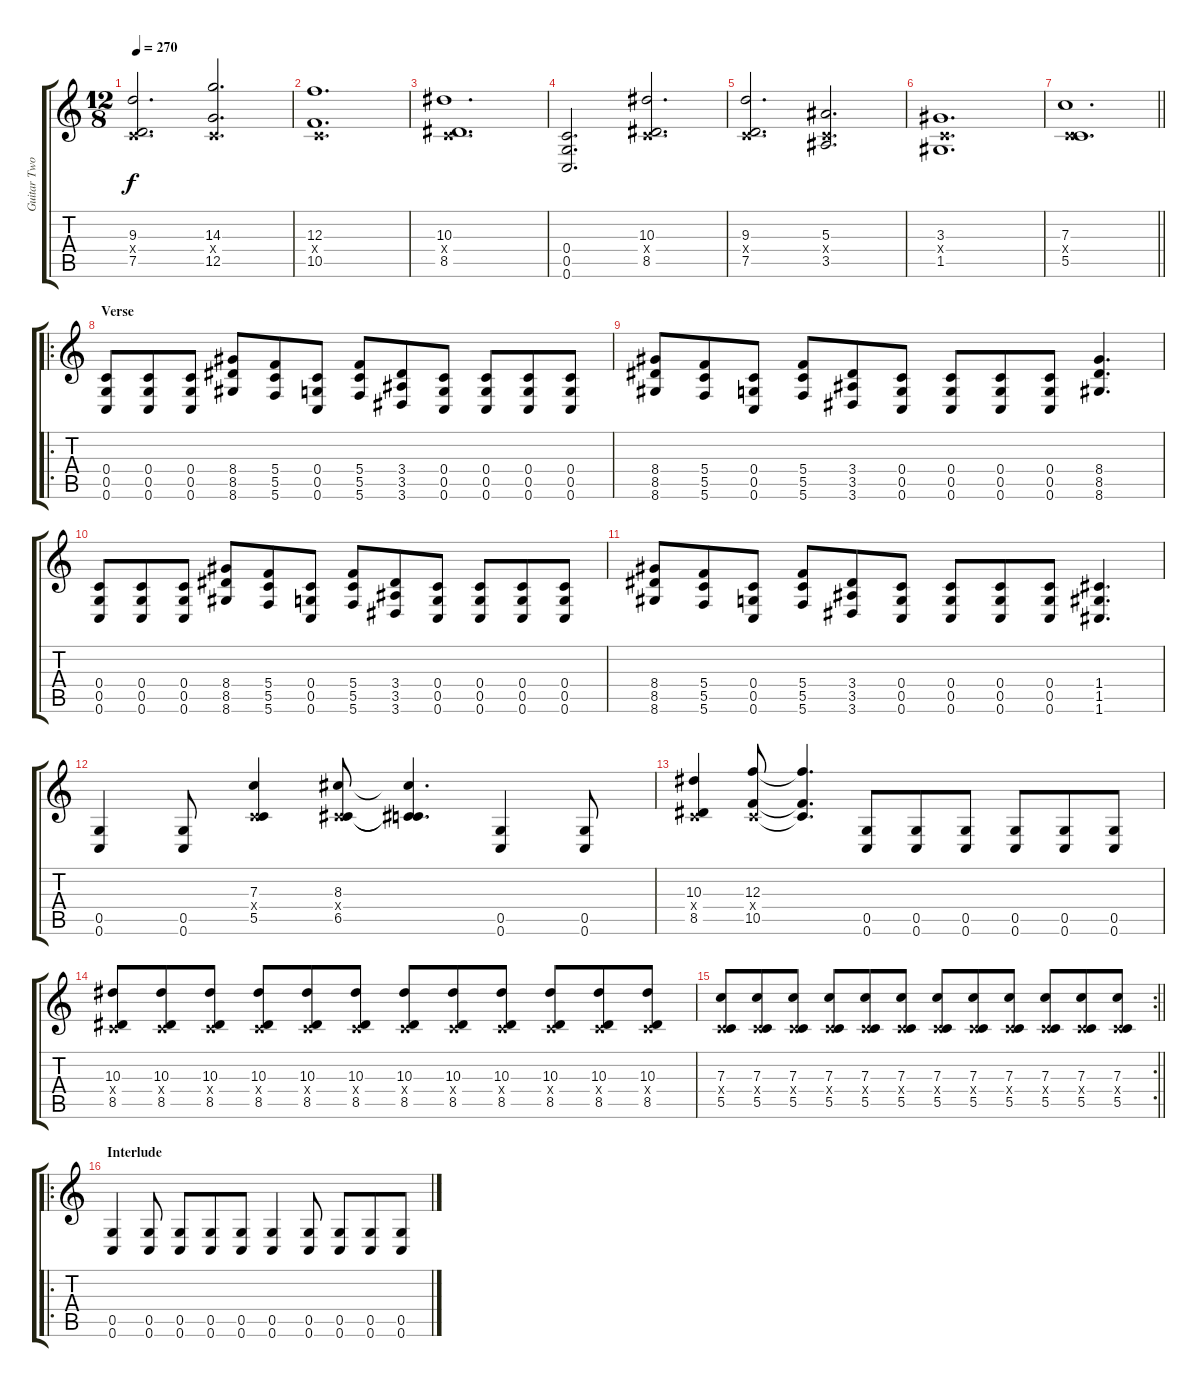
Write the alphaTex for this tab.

\track ("Guitar Two" "Guitar Two") {instrument overdrivenguitar}
\staff {score tabs}
\tuning (D4 A3 F3 C3 G2 C2) {hide}
\ts (12 8)
\tempo 270
\clef g2
\ks c
(9.3 0.4{x} 7.5).2{d dy f} (14.3 0.4{x} 12.5).2{d} |
(12.3 0.4{x} 10.5).1{d} |
(10.3 0.4{x} 8.5).1{d} |
(0.4 0.5 0.6).2{d} (10.3 0.4{x} 8.5).2{d} |
(9.3 0.4{x} 7.5).2{d} (5.3 0.4{x} 3.5).2{d} |
(3.3 0.4{x} 1.5).1{d} |
\barLineRight lightlight
(7.3 0.4{x} 5.5).1{d} |
\ro
\section ("" "Verse")
(0.4 0.5 0.6).8 (0.4 0.5 0.6).8 (0.4 0.5 0.6).8 (8.4 8.5 8.6).8 (5.4 5.5 5.6).8 (0.4 0.5 0.6).8 (5.4 5.5 5.6).8 (3.4 3.5 3.6).8 (0.4 0.5 0.6).8 (0.4 0.5 0.6).8 (0.4 0.5 0.6).8 (0.4 0.5 0.6).8 |
(8.4 8.5 8.6).8 (5.4 5.5 5.6).8 (0.4 0.5 0.6).8 (5.4 5.5 5.6).8 (3.4 3.5 3.6).8 (0.4 0.5 0.6).8 (0.4 0.5 0.6).8 (0.4 0.5 0.6).8 (0.4 0.5 0.6).8 (8.4 8.5 8.6).4{d} |
(0.4 0.5 0.6).8 (0.4 0.5 0.6).8 (0.4 0.5 0.6).8 (8.4 8.5 8.6).8 (5.4 5.5 5.6).8 (0.4 0.5 0.6).8 (5.4 5.5 5.6).8 (3.4 3.5 3.6).8 (0.4 0.5 0.6).8 (0.4 0.5 0.6).8 (0.4 0.5 0.6).8 (0.4 0.5 0.6).8 |
(8.4 8.5 8.6).8 (5.4 5.5 5.6).8 (0.4 0.5 0.6).8 (5.4 5.5 5.6).8 (3.4 3.5 3.6).8 (0.4 0.5 0.6).8 (0.4 0.5 0.6).8 (0.4 0.5 0.6).8 (0.4 0.5 0.6).8 (1.4 1.5 1.6).4{d} |
(0.5 0.6).4 (0.5 0.6).8 (7.3 0.4{x} 5.5).4 (8.3 0.4{x} 6.5).8 (8.3{t} 0.4{t} 6.5{t}).4{d} (0.5 0.6).4 (0.5 0.6).8 |
(10.3 0.4{x} 8.5).4 (12.3 0.4{x} 10.5).8 (12.3{t} 0.4{t} 10.5{t}).4{d} (0.5 0.6).8 (0.5 0.6).8 (0.5 0.6).8 (0.5 0.6).8 (0.5 0.6).8 (0.5 0.6).8 |
(10.3 0.4{x} 8.5).8 (10.3 0.4{x} 8.5).8 (10.3 0.4{x} 8.5).8 (10.3 0.4{x} 8.5).8 (10.3 0.4{x} 8.5).8 (10.3 0.4{x} 8.5).8 (10.3 0.4{x} 8.5).8 (10.3 0.4{x} 8.5).8 (10.3 0.4{x} 8.5).8 (10.3 0.4{x} 8.5).8 (10.3 0.4{x} 8.5).8 (10.3 0.4{x} 8.5).8 |
\rc 2
\barLineRight lightlight
(7.3 0.4{x} 5.5).8 (7.3 0.4{x} 5.5).8 (7.3 0.4{x} 5.5).8 (7.3 0.4{x} 5.5).8 (7.3 0.4{x} 5.5).8 (7.3 0.4{x} 5.5).8 (7.3 0.4{x} 5.5).8 (7.3 0.4{x} 5.5).8 (7.3 0.4{x} 5.5).8 (7.3 0.4{x} 5.5).8 (7.3 0.4{x} 5.5).8 (7.3 0.4{x} 5.5).8 |
\ro
\section ("" "Interlude")
(0.5 0.6).4 (0.5 0.6).8 (0.5 0.6).8 (0.5 0.6).8 (0.5 0.6).8 (0.5 0.6).4 (0.5 0.6).8 (0.5 0.6).8 (0.5 0.6).8 (0.5 0.6).8
